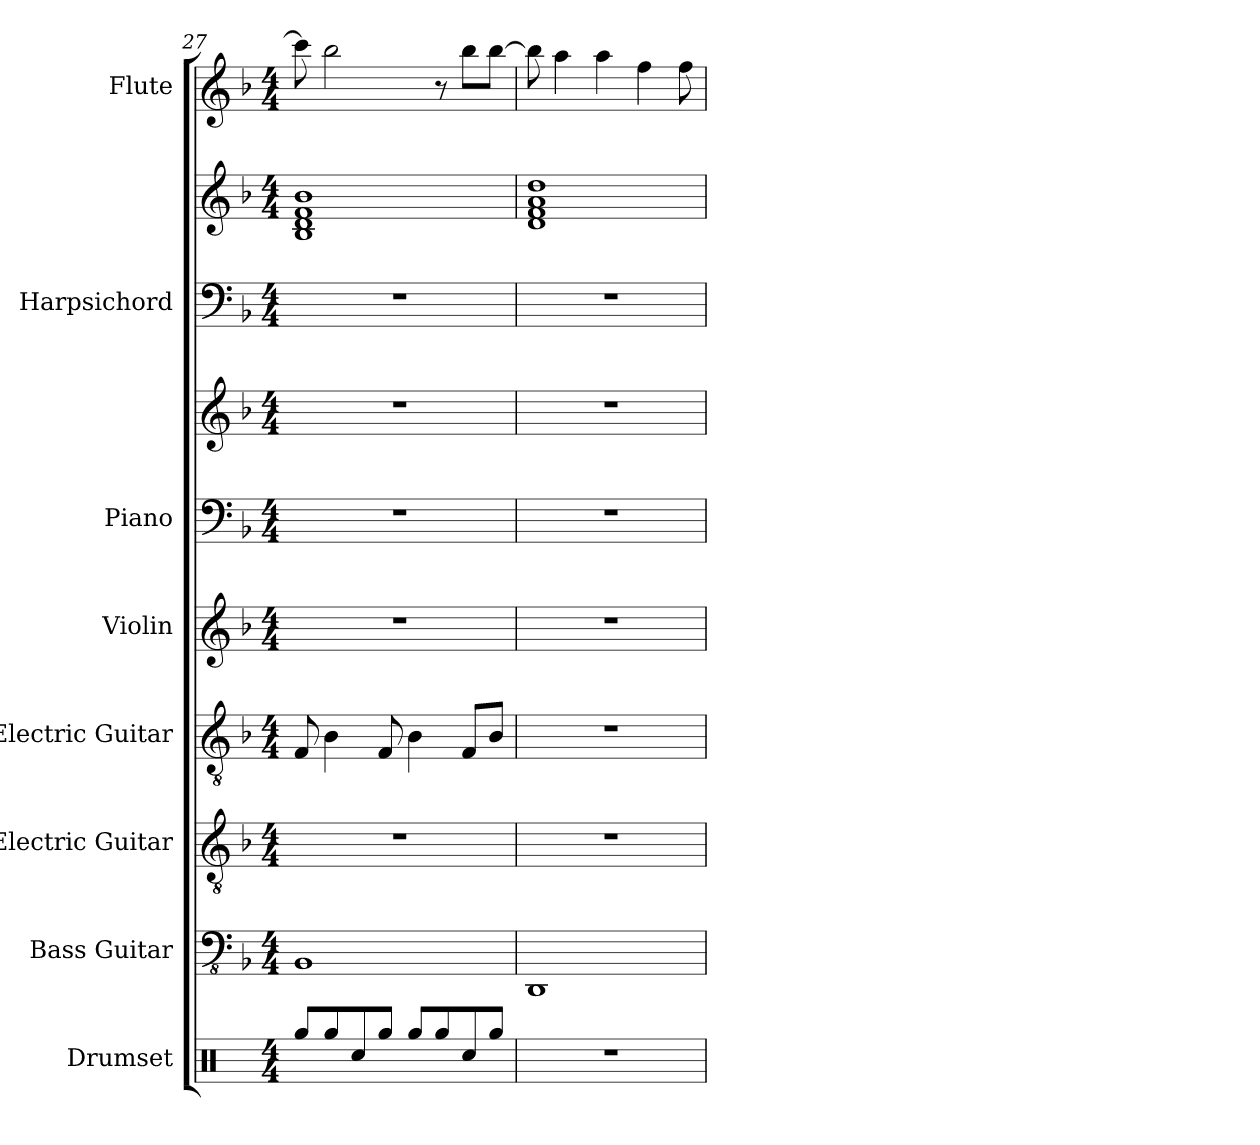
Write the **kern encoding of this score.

**kern	**kern	**kern	**kern	**kern	**kern	**kern	**kern	**kern	**kern
*part8	*part7	*part6	*part5	*part4	*part3	*part3	*part2	*part2	*part1
*staff10	*staff9	*staff8	*staff7	*staff6	*staff5	*staff4	*staff3	*staff2	*staff1
*I"Drumset	*I"Bass Guitar	*I"Electric Guitar	*I"Electric Guitar	*I"Violin	*I"Piano	*	*I"Harpsichord	*	*I"Flute
*I'Drs.	*I'B. Guit.	*I'El. Guit.	*I'El. Guit.	*I'Vln.	*I'Pno.	*	*I'Hch.	*	*I'Fl.
*clefX	*clefFv4	*clefGv2	*clefGv2	*clefG2	*clefF4	*clefG2	*clefF4	*clefG2	*clefG2
*k[]	*k[b-]	*k[b-]	*k[b-]	*k[b-]	*k[b-]	*k[b-]	*k[b-]	*k[b-]	*k[b-]
*M4/4	*M4/4	*M4/4	*M4/4	*M4/4	*M4/4	*M4/4	*M4/4	*M4/4	*M4/4
=27	=27	=27	=27	=27	=27	=27	=27	=27	=27
8Rgg/L	1BBB-	1r	8F/	1r	1r	1r	1r	1B- 1d 1f 1b-	8ccc\]
8Rgg/	.	.	4B-\	.	.	.	.	.	2bb-\
8Rcc/	.	.	.	.	.	.	.	.	.
8Rgg/J	.	.	8F/	.	.	.	.	.	.
8Rgg/L	.	.	4B-\	.	.	.	.	.	.
8Rgg/	.	.	.	.	.	.	.	.	8r
8Rcc/	.	.	8F/L	.	.	.	.	.	8bb-\L
8Rgg/J	.	.	8B-/J	.	.	.	.	.	[8bb-\J
=28	=28	=28	=28	=28	=28	=28	=28	=28	=28
1r	1DDD	1r	1r	1r	1r	1r	1r	1d 1f 1a 1dd	8bb-\]
.	.	.	.	.	.	.	.	.	4aa\
.	.	.	.	.	.	.	.	.	4aa\
.	.	.	.	.	.	.	.	.	4ff\
.	.	.	.	.	.	.	.	.	8ff\
=	=	=	=	=	=	=	=	=	=
*-	*-	*-	*-	*-	*-	*-	*-	*-	*-
